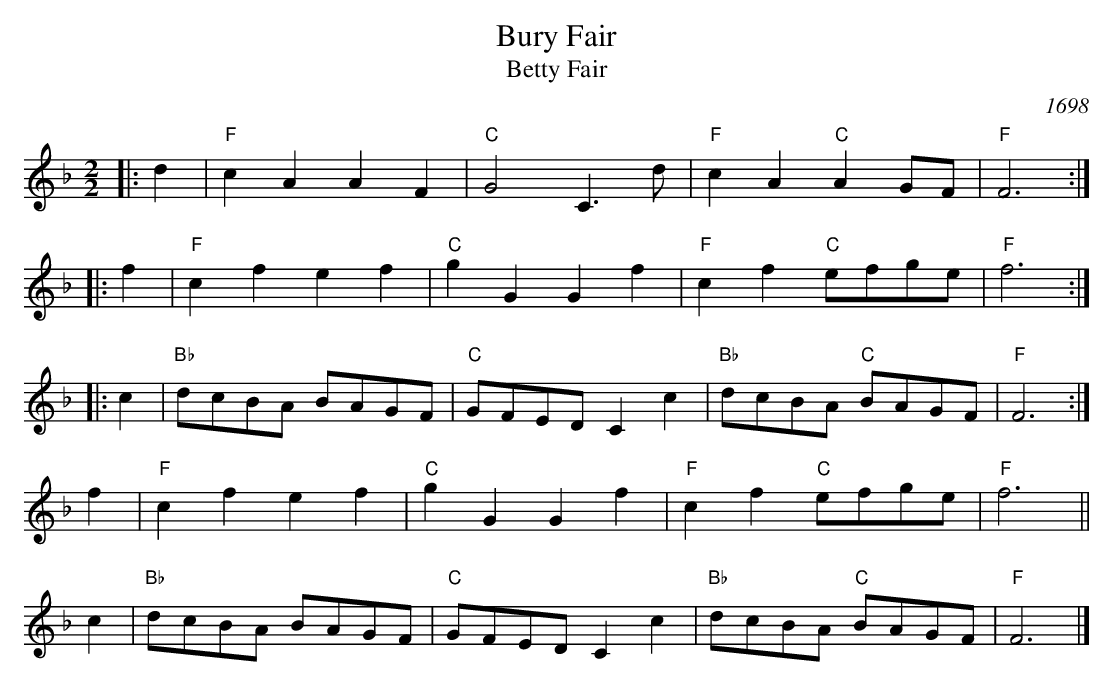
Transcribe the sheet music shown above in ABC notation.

X:1
T: Bury Fair
T: Betty Fair
O: 1698
M: 2/2
L: 1/8
K: F
|: d2 | "F"c2A2 A2F2 | "C"G4   C3d  | "F"c2A2 "C"A2GF | "F"F6 :|
|: f2 | "F"c2f2 e2f2 | "C"g2G2 G2f2 | "F"c2f2 "C"efge | "F"f6 :|
|: c2 |"Bb"dcBA BAGF | "C"GFED C2c2 |"Bb"dcBA "C"BAGF | "F"F6 :|
   f2 | "F"c2f2 e2f2 | "C"g2G2 G2f2 | "F"c2f2 "C"efge | "F"f6 ||
   c2 |"Bb"dcBA BAGF | "C"GFED C2c2 |"Bb"dcBA "C"BAGF | "F"F6 |]
